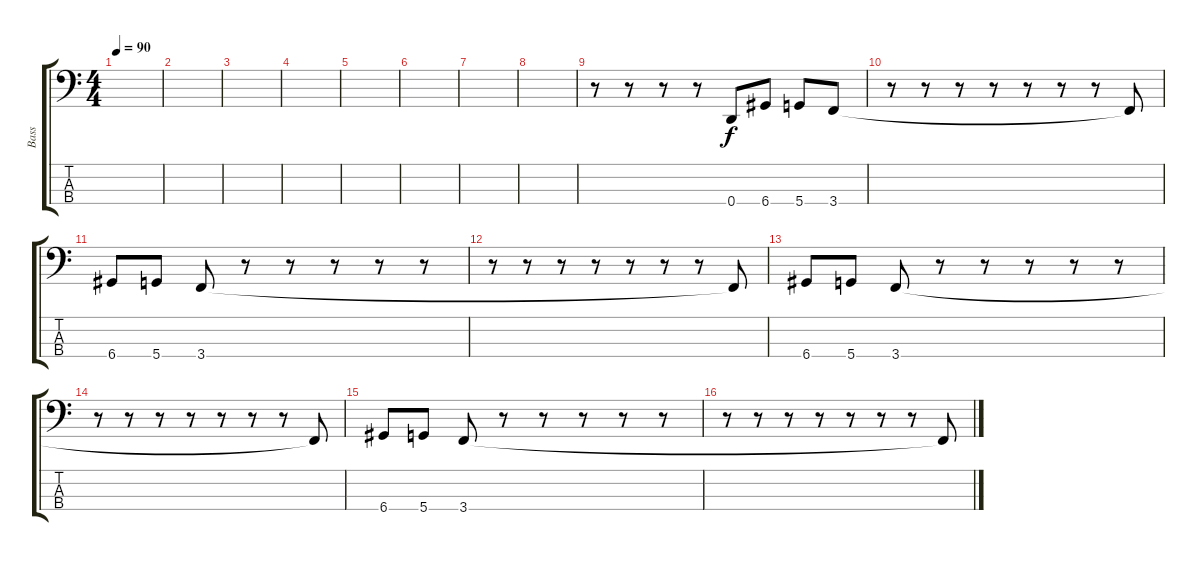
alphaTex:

\track ("Bass" "Bass") {instrument electricbassfinger}
\staff {score tabs}
\tuning (G2 D2 A1 D1) {hide}
\ts (4 4)
\tempo 90
\clef f4
\ks c
|
|
|
|
|
|
|
|
r.8 r.8 r.8 r.8 0.4.8 6.4.8 5.4.8 3.4.8 |
r.8 r.8 r.8 r.8 r.8 r.8 r.8 3.4{t}.8 |
6.4.8 5.4.8 3.4.8 r.8 r.8 r.8 r.8 r.8 |
r.8 r.8 r.8 r.8 r.8 r.8 r.8 3.4{t}.8 |
6.4.8 5.4.8 3.4.8 r.8 r.8 r.8 r.8 r.8 |
r.8 r.8 r.8 r.8 r.8 r.8 r.8 3.4{t}.8 |
6.4.8 5.4.8 3.4.8 r.8 r.8 r.8 r.8 r.8 |
r.8 r.8 r.8 r.8 r.8 r.8 r.8 3.4{t}.8
